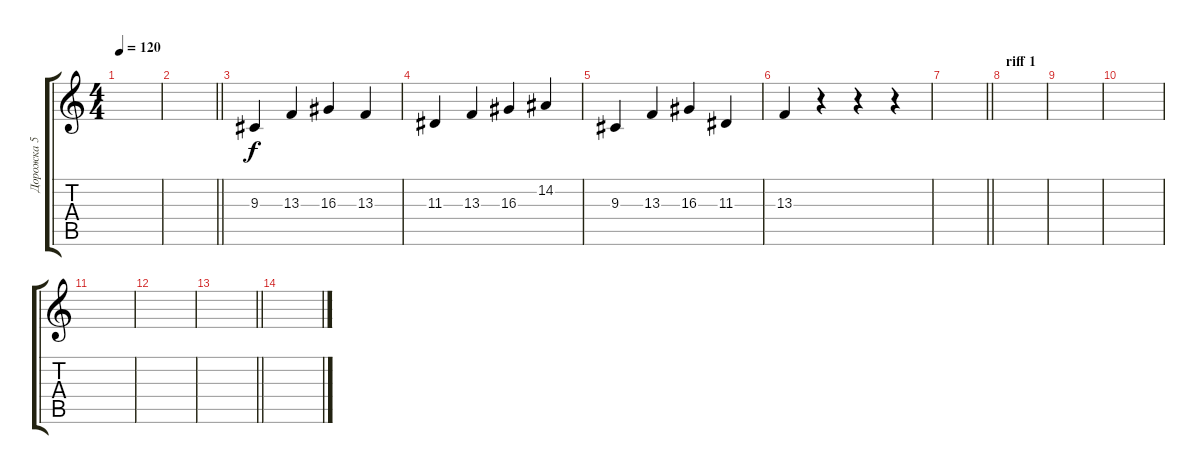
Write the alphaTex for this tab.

\track ("Дорожка 5" "Дорожка 5") {instrument stringensemble1}
\staff {score tabs}
\tuning (Db4 Ab3 E3 B2 Gb2 B1) {hide}
\ts (4 4)
\tempo 120
\clef g2
\ks c
|
\barLineRight lightlight
|
9.3.4 13.3.4 16.3.4 13.3.4 |
11.3.4 13.3.4 16.3.4 14.2.4 |
9.3.4 13.3.4 16.3.4 11.3.4 |
13.3.4 r.4 r.4 r.4 |
\barLineRight lightlight
|
\section ("" "riff 1")
|
|
|
|
|
\barLineRight lightlight
|
\section ("" " ")
